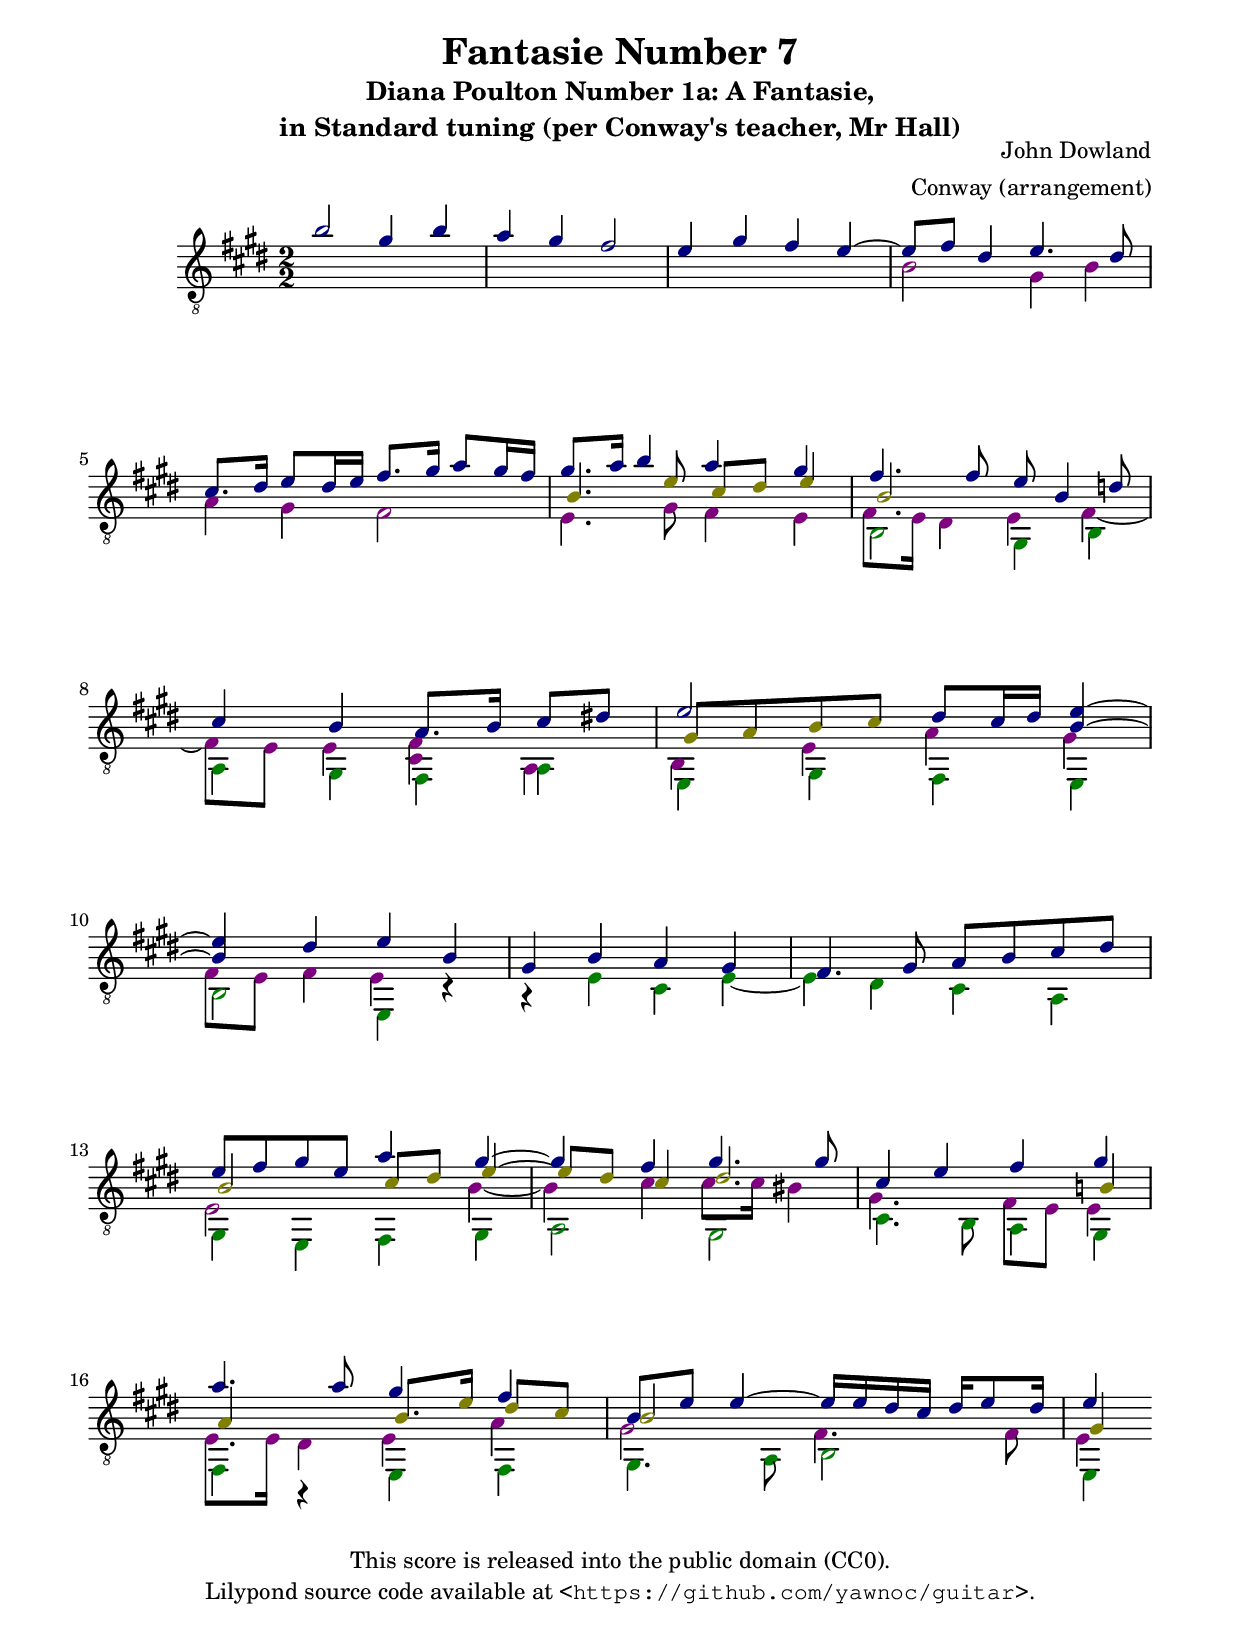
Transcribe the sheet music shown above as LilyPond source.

\version "2.18.2"


%%%%%%%%%%%%%%%%%%%%%%%%%%%%%%%%%%%%%%%%%%%%%%%%%%%%%%%%%%%%%%%%
% General
%%%%%%%%%%%%%%%%%%%%%%%%%%%%%%%%%%%%%%%%%%%%%%%%%%%%%%%%%%%%%%%%

\paper {
  top-margin = 1.5\cm
  left-margin = 1.5\cm
  right-margin = 1.5\cm
  bottom-margin = 1.5\cm
  ragged-last-bottom = ##f
  footnote-separator-markup = \markup { \vspace #1.5 }
}

globalSettings = {
  \accidentalStyle modern
  \compressFullBarRests
  \mergeDifferentlyHeadedOn
  \mergeDifferentlyDottedOn
  \numericTimeSignature
  \pointAndClickOff
  \override TextScript.extra-offset = #'(0 . 0.7)
  \override Score.FootnoteItem.annotation-line = ##f
}

origin-url = "https://github.com/yawnoc/guitar"

\header {
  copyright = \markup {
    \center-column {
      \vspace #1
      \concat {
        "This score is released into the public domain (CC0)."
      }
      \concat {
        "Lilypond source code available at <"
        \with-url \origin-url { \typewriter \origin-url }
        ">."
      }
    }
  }
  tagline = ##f
}

triplet = #(define-music-function
  (parser location music) (ly:music?)
  #{
    \tuplet 3/2 { $music }
  #}
)

tripletDuple = #(define-music-function
  (parser location music) (ly:music?)
  #{
    \tuplet 6/4 { $music }
  #}
)

overrideBeamedStemLengths = #(define-scheme-function
  (parser location lengths) (list?)
  #{
    \override Stem.details.beamed-lengths = $lengths
  #}
)
revertBeamedStemLengths = { \revert Stem.details.beamed-lengths }

overrideBeamVerticalPositions = #(define-scheme-function
  (parser location positions) (pair?)
  #{
    \override Beam.positions = $positions
  #}
)

%%%%%%%%%%%%%%%%%%%%%%%%%%%%%%%%%%%%%%%%%%%%%%%%%%%%%%%%%%%%%%%%
% Semantic bar lines
%%%%%%%%%%%%%%%%%%%%%%%%%%%%%%%%%%%%%%%%%%%%%%%%%%%%%%%%%%%%%%%%

barLineGoto = { \bar "||" }
barLineKeyChange = { \bar "||" }
barLineEnd = { \bar "|." }

%%%%%%%%%%%%%%%%%%%%%%%%%%%%%%%%%%%%%%%%%%%%%%%%%%%%%%%%%%%%%%%%
% Guitar notation
%%%%%%%%%%%%%%%%%%%%%%%%%%%%%%%%%%%%%%%%%%%%%%%%%%%%%%%%%%%%%%%%

stringNumbersAbove = { \set stringNumberOrientations = #'(up) }
stringNumbersBelow = { \set stringNumberOrientations = #'(down) }

fingeringAbove = { \set fingeringOrientations = #'(up) }
fingeringBelow = { \set fingeringOrientations = #'(down) }
fingeringAleft = { \set fingeringOrientations = #'(left) }
fingeringAright = { \set fingeringOrientations = #'(right) }

startGraceMusic = {
  <>(
  \override Fingering.font-size = -6
}
stopGraceMusic = {
  \revert Fingering.font-size
  <>)
}

overrideHorizontalShift = #(define-scheme-function
  (parser location distance) (number?)
  #{
    \override NoteColumn.force-hshift = $distance
  #}
)
revertHorizontalShift = { \revert NoteColumn.force-hshift }

barreSpan = #(define-music-function
  (parser location label offsetPair music)
  (string? (pair? (cons 0 0)) ly:music?)
  (let
    (
      (elements (extract-named-music music '(NoteEvent EventChord)))
    )
    (if
      (pair? elements)
      (let
        (
          (first-element (first elements))
          (last-element (last elements))
        )
        (set!
          (ly:music-property first-element 'articulations)
          (cons
            (make-music 'TextSpanEvent 'span-direction -1)
            (ly:music-property first-element 'articulations)
          )
        )
        (set!
          (ly:music-property last-element 'articulations)
          (cons
            (make-music 'TextSpanEvent 'span-direction 1)
            (ly:music-property last-element 'articulations)
          )
        )
      )
    )
  )
  #{
    \once \override TextSpanner.font-shape = #'upright
    \once \override TextSpanner.style = #'line
    \once \override TextSpanner.extra-offset = #offsetPair
    \once \override TextSpanner.bound-details = #`(
      (left
        (text . ,#{ \markup { \raise #-0.7 { #label \hspace #0.7 }} #})
        (Y . 0)
        (padding . -0.8)
        (attach-dir . -2)
      )
      (right
        (text . ,#{ \markup { \draw-line #'(0 . -1.3) } #}) ;; draw hook
        (Y . 0)
        (padding . -0.5)
        (attach-dir . 2)
      )
    )
    \once \override TextSpanner #'after-line-breaking = #(lambda (grob)
      (let*
        (
          (originalGrob (ly:grob-original grob))
          (splitGrobs (ly:spanner-broken-into originalGrob))
        )
        (if
          (and
            (>= (length splitGrobs) 2)
            (not (eq? (car (last-pair splitGrobs)) grob))
          )
          (begin
            (ly:grob-set-nested-property! grob
              '(bound-details right text)
              #{ \markup { \draw-line #'(0 . 0) } #} ;; suppress draw hook
            )
            (ly:grob-set-property! grob
              'extra-offset
              (cons
                (car offsetPair)
                (+ (cdr offsetPair) 0.7) ;; correction for suppressed hook
              )
            )
            (ly:grob-set-nested-property! grob
              '(bound-details right padding)
              #'-3 ;; increase spanner length
            )
          )
        )
      )
    )
    $music
  #}
)

barre = #(define-scheme-function
  (parser location label) (string?)
  #{
    \markup {
      \center-align {
        \hspace #0.7
        $label
      }
    }
  #}
)

nudgeNextBarre = #(define-scheme-function
  (parser location distance) (number?)
  #{
    \once \override TextScript.X-offset = $distance
  #}
)

position = #(define-scheme-function
  (parser location label) (string?)
  #{
    \markup {
      \center-align {
        \hspace #0.5
        $label
      }
    }
  #}
)

#(define-markup-command
  (markupString layout properties stringNumber) (markup?)
  (interpret-markup layout properties
    #{
      \markup \circle { \bold #stringNumber }
    #}
  )
)

#(define-markup-command
  (resonatesOn layout properties note stringNumber) (markup? markup?)
  (interpret-markup layout properties
    #{
      \markup { #note "resonates on" \markupString #stringNumber }
    #}
  )
)

%%%%%%%%%%%%%%%%%%%%%%%%%%%%%%%%%%%%%%%%%%%%%%%%%%%%%%%%%%%%%%%%
% Goto statements
%%%%%%%%%%%%%%%%%%%%%%%%%%%%%%%%%%%%%%%%%%%%%%%%%%%%%%%%%%%%%%%%

overrideGotoVisibility = {
  \once \override Score.RehearsalMark #'break-visibility = #'#(#t #t #f)
}

makeGotoMark = #(define-scheme-function
  (parser location label) (string?)
  #{
    \mark \markup { \small \italic $label }
  #}
)

simultaneousMarkSeparator = {
  \cadenzaOn
    s1073741824 % stupid, but works
  \cadenzaOff
}

coda = {
  \overrideGotoVisibility
  \mark \markup { \musicglyph #"scripts.coda" }
}

fine = {
  \overrideGotoVisibility
  \makeGotoMark Fine
}

dcAlCoda = {
  \overrideGotoVisibility
  \makeGotoMark "D.C. al Coda"
}

dcAlFine = {
  \overrideGotoVisibility
  \makeGotoMark "D.C. al Fine"
}

toCoda = {
  \overrideGotoVisibility
  \makeGotoMark "to Coda"
}



\header {
  title = "Fantasie Number 7"
  subtitle = \markup {
    \center-column {
      "Diana Poulton Number 1a: A Fantasie,"
      "in Standard tuning (per Conway's teacher, Mr Hall)"
    }
  }
  composer = "John Dowland"
  arranger = "Conway (arrangement)"
}


initialSignatures = {
  \clef "treble_8"
  \key e \major
  \time 2/2
  \set Timing.beamExceptions = #'()
  \set Timing.baseMoment = #(ly:make-moment 1/4)
  \set Timing.beatStructure = #'(1 1 1 1)
  \set Timing.beamExceptions = #'(
    (
      end
        .
      (
        ((1 . 8) . (4 4)) ;; quavers by fours
        ((1 . 12) . (3 3 3 3)) ;; anything shorter by beat
      )
    )
  )
}


highVoiceMusic = {
  
  \override NoteHead.color = #darkblue
  
  % Main theme high
  \barNumberCheck #1
  \relative c'' {
    b2 gis4 b |
    a gis fis2 |
    e4 gis fis e~ |
    e8 fis dis4 e4. dis8 |
    cis8. dis16 e8 dis16 e fis8. gis16 a8 gis16 fis |
    gis8. a16 b4 a gis |
    fis4. fis8 e8 b4 d8 |
    cis4 b a8. b16 cis8 dis |
    e2 dis8 cis16 dis <e~ b~>4 |
    <e b> dis e
  }
  
  % Main theme low
  \barNumberCheck #10
  \relative c' {
    b4 |
    gis b a gis |
    fis4. gis8 a b cis dis |
    e fis gis e a4 gis~ |
    gis fis gis4. gis8 |
    cis,4 e fis gis |
    a4. a8 gis4 fis |
    b,8 e e4~ e16 e dis cis dis16 e8 dis16 |
    e4
  }
  
}


lowVoiceMusic = {
  
  \override NoteHead.color = #darkgreen
  
  % Main theme high
  \barNumberCheck #1
  \relative c {
    s1 * 6 |
    b2 gis4 b |
    a gis fis a |
    e gis fis e |
    b'2 e,4
  }
  
  % Main theme low
  \barNumberCheck #10
  \relative c {
    r4 |
    r4 e cis e~ |
    e dis cis a |
    gis e fis gis |
    a2 gis |
    cis4. b8 a4 gis |
    fis r e fis |
    gis4. a8 b2 |
    e,4
  }
  
}


upperMiddleMusic = {
  
  \override NoteHead.color = #darkyellow
  
  % Main theme high
  \barNumberCheck #1
  \relative c' {
    s1 * 5 |
    b4. e8 cis8 dis e4 |
    b2 s2 |
    s1 |
    gis8 a b cis s2 |
    s2 s4
  }
  
  % Main theme low
  \barNumberCheck #10
  \relative c' {
    s4 |
    s1 * 2 |
    b2 cis8 dis e4~ |
    e8 dis cis4 dis2 |
    s2 s4 b4 |
    a4 s4 b8. e16 dis8 cis |
    b2 s2 |
    gis4
  }
  
}


lowerMiddleMusic = {
  
  \override NoteHead.color = #darkmagenta
  
  % Main theme high
  \barNumberCheck #1
  \relative c' {
    s1 * 3 |
    b2 gis4 b |
    a gis fis2 |
    e4. gis8 fis4 e |
    fis8. e16 dis4 e4 fis~ |
    fis8 e e4 <fis cis>4 a, |
    b e a gis |
    fis8 e fis4 e
  }
  
  % Main theme low
  \barNumberCheck #10
  \relative c {
    s4 |
    s1 * 2 |
    e2 s4 b'4~ |
    b cis cis8. cis16 bis4 |
    gis4. s8 fis8 e e4 |
    e8. e16 dis4 e4 a |
    gis2 fis4. fis8 |
    e4
  }
  
}


allMusic = {
  \new Staff \with {
    midiInstrument = #"acoustic guitar (nylon)"
  }
  \globalSettings
  \initialSignatures
  <<
    << \highVoiceMusic >>
      \\
    << \lowVoiceMusic >>
      \\
    << \upperMiddleMusic >>
      \\
    << \lowerMiddleMusic >>
  >>
}


\score {
  \allMusic
}

\score {
  \allMusic
  \midi { }
}
